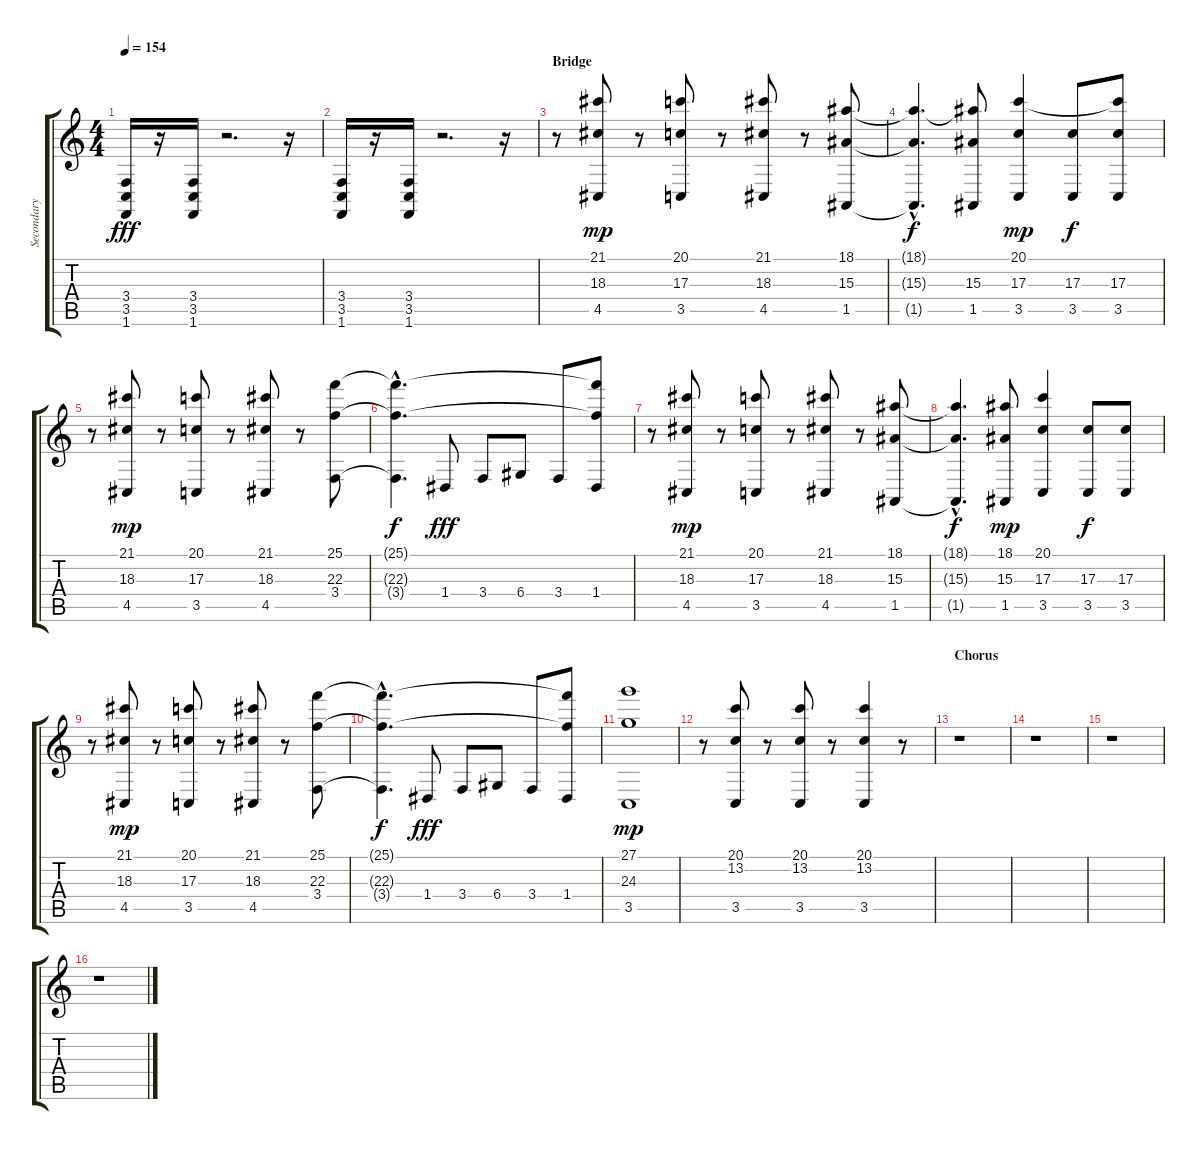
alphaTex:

\track ("Secondary Keyboards" "Secondary ") {instrument brasssection}
\staff {score tabs}
\tuning (E4 B3 G3 D3 A2 E2) {hide}
\ts (4 4)
\tempo 154
\clef g2
\ks c
(3.4 3.5 1.6).16{dy fff} r.16 (3.4 3.5 1.6).16 r.2{d} r.16 |
(3.4 3.5 1.6).16 r.16 (3.4 3.5 1.6).16 r.2{d} r.16 |
\section ("" "Bridge")
r.8 (21.1 18.3 4.5).8{dy mp} r.8 (20.1 17.3 3.5).8 r.8 (21.1 18.3 4.5).8 r.8 (18.1 15.3 1.5).8 |
(18.1{hac t} 15.3{hac t} 1.5{hac t}).4{d dy f} (18.1{t} 15.3 1.5).8 (20.1 17.3 3.5).4{dy mp} (17.3 3.5).8{dy f} (20.1{t} 17.3 3.5).8 |
r.8 (21.1 18.3 4.5).8{dy mp} r.8 (20.1 17.3 3.5).8 r.8 (21.1 18.3 4.5).8 r.8 (25.1 22.3 3.4).8 |
(25.1{hac t} 22.3{hac t} 3.4{hac t}).4{d dy f} 1.4.8{dy fff} 3.4.8 6.4.8 3.4.8 (25.1{t} 22.3{t} 1.4).8 |
r.8 (21.1 18.3 4.5).8{dy mp} r.8 (20.1 17.3 3.5).8 r.8 (21.1 18.3 4.5).8 r.8 (18.1 15.3 1.5).8 |
(18.1{hac t} 15.3{hac t} 1.5{hac t}).4{d dy f} (18.1 15.3 1.5).8{dy mp} (20.1 17.3 3.5).4 (17.3 3.5).8{dy f} (17.3 3.5).8 |
r.8 (21.1 18.3 4.5).8{dy mp} r.8 (20.1 17.3 3.5).8 r.8 (21.1 18.3 4.5).8 r.8 (25.1 22.3 3.4).8 |
(25.1{hac t} 22.3{hac t} 3.4{hac t}).4{d dy f} 1.4.8{dy fff} 3.4.8 6.4.8 3.4.8 (25.1{t} 22.3{t} 1.4).8 |
(27.1 24.3 3.5).1{dy mp} |
r.8 (20.1 13.2 3.5).8 r.8 (20.1 13.2 3.5).8 r.8 (20.1 13.2 3.5).4 r.8 |
\section ("" "Chorus")
r.1 |
r.1 |
r.1 |
r.1
